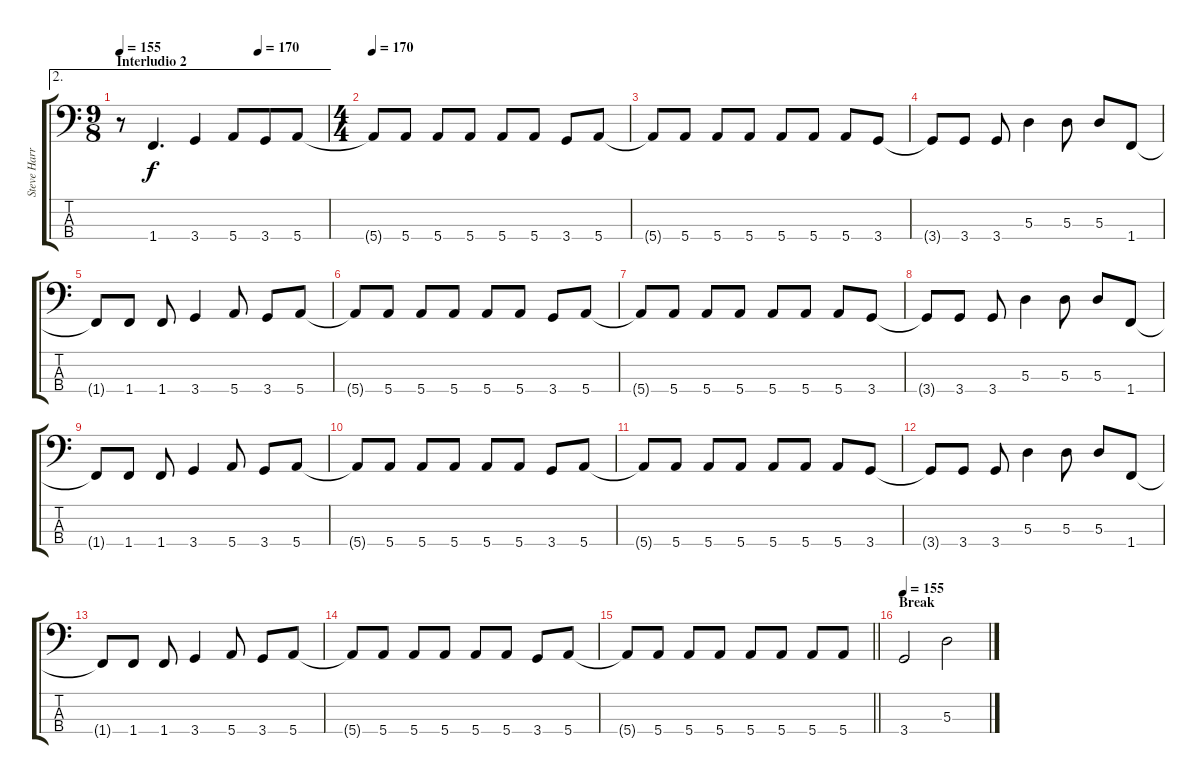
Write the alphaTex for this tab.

\track ("Steve Harris" "Steve Harr") {instrument electricbassfinger}
\staff {score tabs}
\tuning (G2 D2 A1 E1) {hide}
\ae 2
\ts (9 8)
\section ("" "Interludio 2")
\tempo 155
\tempo (170 0.6666666666666666)
\clef f4
\ks c
r.8{dy f} 1.4.4{d} 3.4.4 5.4.8 3.4.8 5.4.8 |
\ts (4 4)
\tempo 170
5.4{t}.8 5.4.8 5.4.8 5.4.8 5.4.8 5.4.8 3.4.8 5.4.8 |
5.4{t}.8 5.4.8 5.4.8 5.4.8 5.4.8 5.4.8 5.4.8 3.4.8 |
3.4{t}.8 3.4.8 3.4.8 5.3.4 5.3.8 5.3.8 1.4.8 |
1.4{t}.8 1.4.8 1.4.8 3.4.4 5.4.8 3.4.8 5.4.8 |
5.4{t}.8 5.4.8 5.4.8 5.4.8 5.4.8 5.4.8 3.4.8 5.4.8 |
5.4{t}.8 5.4.8 5.4.8 5.4.8 5.4.8 5.4.8 5.4.8 3.4.8 |
3.4{t}.8 3.4.8 3.4.8 5.3.4 5.3.8 5.3.8 1.4.8 |
1.4{t}.8 1.4.8 1.4.8 3.4.4 5.4.8 3.4.8 5.4.8 |
5.4{t}.8 5.4.8 5.4.8 5.4.8 5.4.8 5.4.8 3.4.8 5.4.8 |
5.4{t}.8 5.4.8 5.4.8 5.4.8 5.4.8 5.4.8 5.4.8 3.4.8 |
3.4{t}.8 3.4.8 3.4.8 5.3.4 5.3.8 5.3.8 1.4.8 |
1.4{t}.8 1.4.8 1.4.8 3.4.4 5.4.8 3.4.8 5.4.8 |
5.4{t}.8 5.4.8 5.4.8 5.4.8 5.4.8 5.4.8 3.4.8 5.4.8 |
\barLineRight lightlight
5.4{t}.8 5.4.8 5.4.8 5.4.8 5.4.8 5.4.8 5.4.8 5.4.8 |
\section ("" "Break")
\tempo 155
3.4.2 5.3.2
